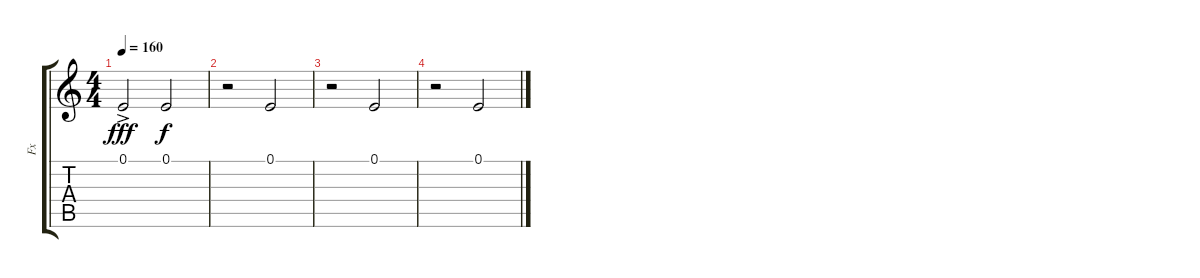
\track ("Fx" "Fx") {instrument gunshot}
\staff {score tabs}
\tuning (E4 B3 G3 D3 A2 E2) {hide}
\ts (4 4)
\tempo 160
\clef g2
\ks c
0.1{ac}.2{dy fff} 0.1.2{dy f} |
r.2 0.1.2 |
r.2 0.1.2 |
r.2 0.1.2
